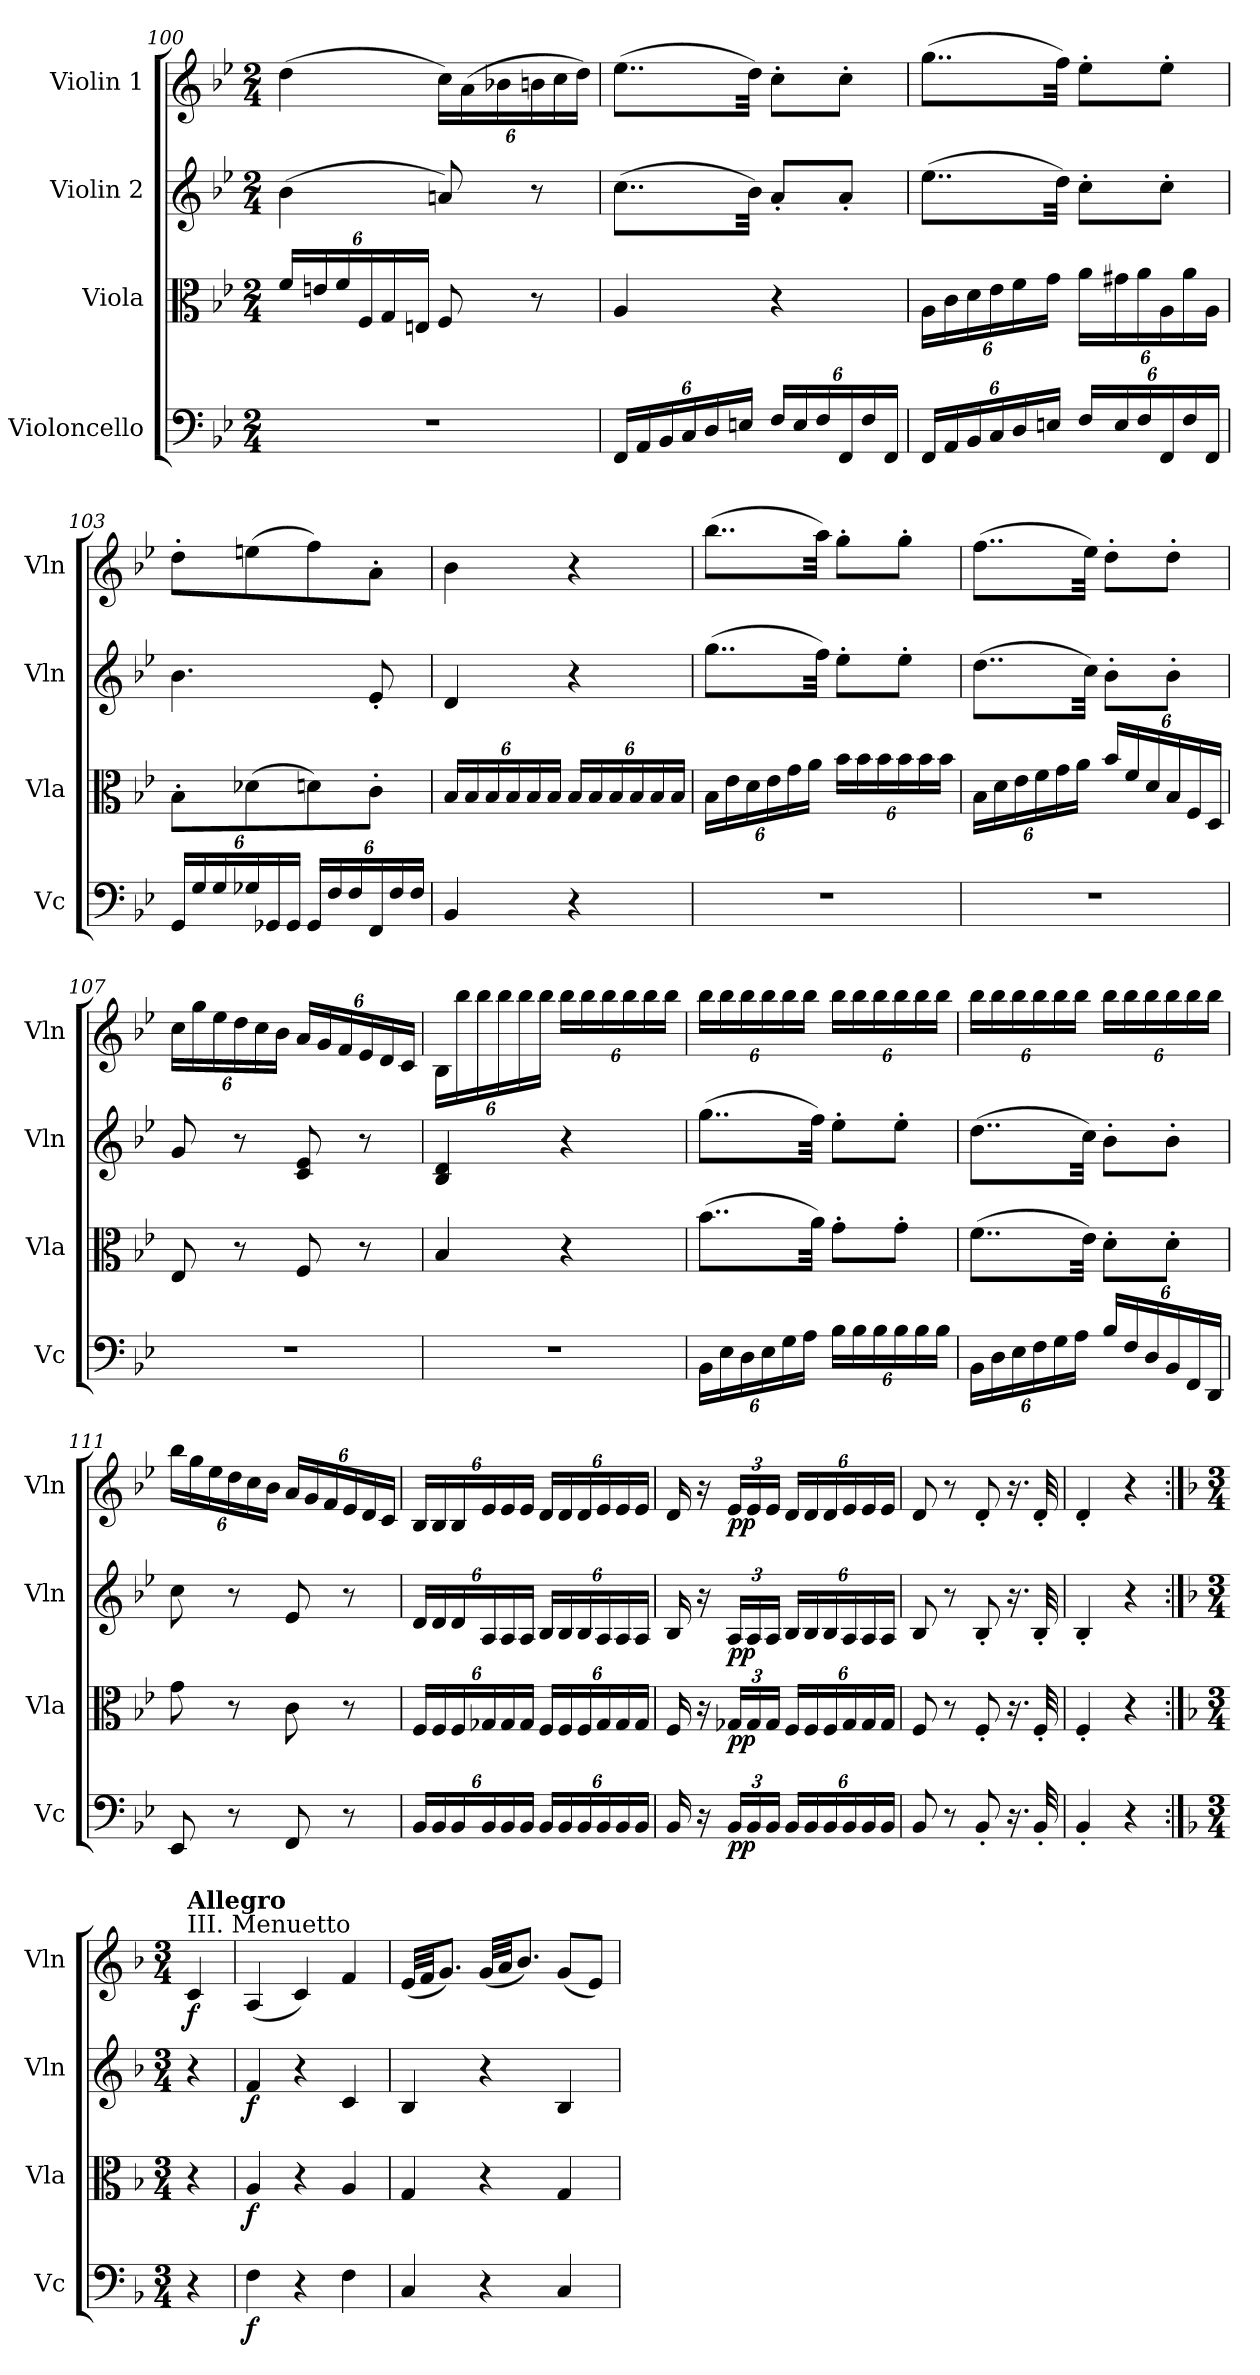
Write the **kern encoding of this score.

**kern	**dynam	**kern	**dynam	**kern	**dynam	**kern	**dynam
*part4	*part4	*part3	*part3	*part2	*part2	*part1	*part1
*staff4	*staff4	*staff3	*staff3	*staff2	*staff2	*staff1	*staff1
*I"Violoncello	*	*I"Viola	*	*I"Violin 2	*	*I"Violin 1	*
*I'Vc	*	*I'Vla	*	*I'Vln	*	*I'Vln	*
!!LO:LB:g=z
*clefF4	*	*clefC3	*	*clefG2	*	*clefG2	*
*k[b-e-]	*	*k[b-e-]	*	*k[b-e-]	*	*k[b-e-]	*
*M2/4	*	*M2/4	*	*M2/4	*	*M2/4	*
*	*	*Xbrackettup	*	*	*	*	*
=100	=100	=100	=100	=100	=100	=100	=100
2r	.	24f/LL	.	(4b-\	.	(4dd\	.
.	.	24en/	.	.	.	.	.
.	.	24f/	.	.	.	.	.
.	.	24F/	.	.	.	.	.
.	.	24G/	.	.	.	.	.
.	.	24En/JJ	.	.	.	.	.
*	*	*	*	*	*	*Xbrackettup	*
.	.	8F/	.	8an/)	.	24cc\LL)	.
.	.	.	.	.	.	(24a\	.
.	.	.	.	.	.	24b-X\	.
.	.	8r	.	8r	.	24bn\	.
.	.	.	.	.	.	24cc\	.
.	.	.	.	.	.	24dd\JJ)	.
=101	=101	=101	=101	=101	=101	=101	=101
*Xbrackettup	*	*	*	*	*	*	*
24FF/LL	.	4A/	.	(8..cc\L	.	(8..ee-\L	.
24AA/	.	.	.	.	.	.	.
24BB-/	.	.	.	.	.	.	.
24C/	.	.	.	.	.	.	.
24D/	.	.	.	.	.	.	.
24En/JJ	.	.	.	.	.	.	.
.	.	.	.	32b-\Jkk)	.	32dd\Jkk)	.
24F/LL	.	4r	.	8a'/L	.	8cc'\L	.
24E/	.	.	.	.	.	.	.
24F/	.	.	.	.	.	.	.
24FF/	.	.	.	8a'/J	.	8cc'\J	.
24F/	.	.	.	.	.	.	.
24FF/JJ	.	.	.	.	.	.	.
=102	=102	=102	=102	=102	=102	=102	=102
24FF/LL	.	24A\LL	.	(8..ee-\L	.	(8..gg\L	.
24AA/	.	24c\	.	.	.	.	.
24BB-/	.	24d\	.	.	.	.	.
24C/	.	24e-\	.	.	.	.	.
24D/	.	24f\	.	.	.	.	.
24En/JJ	.	24g\JJ	.	.	.	.	.
.	.	.	.	32dd\Jkk)	.	32ff\Jkk)	.
24F/LL	.	24a\LL	.	8cc'\L	.	8ee-'\L	.
24E/	.	24g#X\	.	.	.	.	.
24F/	.	24a\	.	.	.	.	.
24FF/	.	24A\	.	8cc'\J	.	8ee-'\J	.
24F/	.	24a\	.	.	.	.	.
24FF/JJ	.	24A\JJ	.	.	.	.	.
!!LO:LB:g=z
=103	=103	=103	=103	=103	=103	=103	=103
24GG/LL	.	8B-'\L	.	4.b-\	.	8dd'\L	.
24G/	.	.	.	.	.	.	.
24G/	.	.	.	.	.	.	.
24G-X/	.	(8d-X\	.	.	.	(8een\	.
24GG-X/	.	.	.	.	.	.	.
24GG-/JJ	.	.	.	.	.	.	.
24GG-/LL	.	8dn\)	.	.	.	8ff\)	.
24F/	.	.	.	.	.	.	.
24F/	.	.	.	.	.	.	.
24FF/	.	8c'\J	.	8e-'/	.	8a'\J	.
24F/	.	.	.	.	.	.	.
24F/JJ	.	.	.	.	.	.	.
!!LO:LB:g=z
=104	=104	=104	=104	=104	=104	=104	=104
4BB-/	.	24B-/LL	.	4d/	.	4b-\	.
.	.	24B-/	.	.	.	.	.
.	.	24B-/	.	.	.	.	.
.	.	24B-/	.	.	.	.	.
.	.	24B-/	.	.	.	.	.
.	.	24B-/JJ	.	.	.	.	.
4r	.	24B-/LL	.	4r	.	4r	.
.	.	24B-/	.	.	.	.	.
.	.	24B-/	.	.	.	.	.
.	.	24B-/	.	.	.	.	.
.	.	24B-/	.	.	.	.	.
.	.	24B-/JJ	.	.	.	.	.
=105	=105	=105	=105	=105	=105	=105	=105
2r	.	24B-\LL	.	(8..gg\L	.	(8..bb-\L	.
.	.	24e-\	.	.	.	.	.
.	.	24d\	.	.	.	.	.
.	.	24e-\	.	.	.	.	.
.	.	24g\	.	.	.	.	.
.	.	24a\JJ	.	.	.	.	.
.	.	.	.	32ff\Jkk)	.	32aa\Jkk)	.
.	.	24b-\LL	.	8ee-'\L	.	8gg'\L	.
.	.	24b-\	.	.	.	.	.
.	.	24b-\	.	.	.	.	.
.	.	24b-\	.	8ee-'\J	.	8gg'\J	.
.	.	24b-\	.	.	.	.	.
.	.	24b-\JJ	.	.	.	.	.
=106	=106	=106	=106	=106	=106	=106	=106
2r	.	24B-\LL	.	(8..dd\L	.	(8..ff\L	.
.	.	24d\	.	.	.	.	.
.	.	24e-\	.	.	.	.	.
.	.	24f\	.	.	.	.	.
.	.	24g\	.	.	.	.	.
.	.	24a\JJ	.	.	.	.	.
.	.	.	.	32cc\Jkk)	.	32ee-\Jkk)	.
.	.	24b-/LL	.	8b-'\L	.	8dd'\L	.
.	.	24f/	.	.	.	.	.
.	.	24d/	.	.	.	.	.
.	.	24B-/	.	8b-'\J	.	8dd'\J	.
.	.	24F/	.	.	.	.	.
.	.	24D/JJ	.	.	.	.	.
!!LO:PB:g=z
=107	=107	=107	=107	=107	=107	=107	=107
2r	.	8E-/	.	8g/	.	24cc\LL	.
.	.	.	.	.	.	24gg\	.
.	.	.	.	.	.	24ee-\	.
.	.	8r	.	8r	.	24dd\	.
.	.	.	.	.	.	24cc\	.
.	.	.	.	.	.	24b-\JJ	.
.	.	8F/	.	8c/ 8e-/	.	24a/LL	.
.	.	.	.	.	.	24g/	.
.	.	.	.	.	.	24f/	.
.	.	8r	.	8r	.	24e-/	.
.	.	.	.	.	.	24d/	.
.	.	.	.	.	.	24c/JJ	.
!!LO:LB:g=z
=108	=108	=108	=108	=108	=108	=108	=108
2r	.	4B-/	.	4B-/ 4d/	.	24B-\LL	.
.	.	.	.	.	.	24bb-\	.
.	.	.	.	.	.	24bb-\	.
.	.	.	.	.	.	24bb-\	.
.	.	.	.	.	.	24bb-\	.
.	.	.	.	.	.	24bb-\JJ	.
.	.	4r	.	4r	.	24bb-\LL	.
.	.	.	.	.	.	24bb-\	.
.	.	.	.	.	.	24bb-\	.
.	.	.	.	.	.	24bb-\	.
.	.	.	.	.	.	24bb-\	.
.	.	.	.	.	.	24bb-\JJ	.
=109	=109	=109	=109	=109	=109	=109	=109
24BB-\LL	.	(8..b-\L	.	(8..gg\L	.	24bb-\LL	.
24E-\	.	.	.	.	.	24bb-\	.
24D\	.	.	.	.	.	24bb-\	.
24E-\	.	.	.	.	.	24bb-\	.
24G\	.	.	.	.	.	24bb-\	.
24A\JJ	.	.	.	.	.	24bb-\JJ	.
.	.	32a\Jkk)	.	32ff\Jkk)	.	.	.
24B-\LL	.	8g'\L	.	8ee-'\L	.	24bb-\LL	.
24B-\	.	.	.	.	.	24bb-\	.
24B-\	.	.	.	.	.	24bb-\	.
24B-\	.	8g'\J	.	8ee-'\J	.	24bb-\	.
24B-\	.	.	.	.	.	24bb-\	.
24B-\JJ	.	.	.	.	.	24bb-\JJ	.
=110	=110	=110	=110	=110	=110	=110	=110
24BB-\LL	.	(8..f\L	.	(8..dd\L	.	24bb-\LL	.
24D\	.	.	.	.	.	24bb-\	.
24E-\	.	.	.	.	.	24bb-\	.
24F\	.	.	.	.	.	24bb-\	.
24G\	.	.	.	.	.	24bb-\	.
24A\JJ	.	.	.	.	.	24bb-\JJ	.
.	.	32e-\Jkk)	.	32cc\Jkk)	.	.	.
24B-/LL	.	8d'\L	.	8b-'\L	.	24bb-\LL	.
24F/	.	.	.	.	.	24bb-\	.
24D/	.	.	.	.	.	24bb-\	.
24BB-/	.	8d'\J	.	8b-'\J	.	24bb-\	.
24FF/	.	.	.	.	.	24bb-\	.
24DD/JJ	.	.	.	.	.	24bb-\JJ	.
!!LO:LB:g=z
=111	=111	=111	=111	=111	=111	=111	=111
8EE-/	.	8g\	.	8cc\	.	24bb-\LL	.
.	.	.	.	.	.	24gg\	.
.	.	.	.	.	.	24ee-\	.
8r	.	8r	.	8r	.	24dd\	.
.	.	.	.	.	.	24cc\	.
.	.	.	.	.	.	24b-\JJ	.
8FF/	.	8c\	.	8e-/	.	24a/LL	.
.	.	.	.	.	.	24g/	.
.	.	.	.	.	.	24f/	.
8r	.	8r	.	8r	.	24e-/	.
.	.	.	.	.	.	24d/	.
.	.	.	.	.	.	24c/JJ	.
=112	=112	=112	=112	=112	=112	=112	=112
*	*	*	*	*Xbrackettup	*	*	*
24BB-/LL	.	24F/LL	.	24d/LL	.	24B-/LL	.
24BB-/	.	24F/	.	24d/	.	24B-/	.
24BB-/	.	24F/	.	24d/	.	24B-/	.
24BB-/	.	24G-X/	.	24A/	.	24e-/	.
24BB-/	.	24G-/	.	24A/	.	24e-/	.
24BB-/JJ	.	24G-/JJ	.	24A/JJ	.	24e-/JJ	.
24BB-/LL	.	24F/LL	.	24B-/LL	.	24d/LL	.
24BB-/	.	24F/	.	24B-/	.	24d/	.
24BB-/	.	24F/	.	24B-/	.	24d/	.
24BB-/	.	24G-/	.	24A/	.	24e-/	.
24BB-/	.	24G-/	.	24A/	.	24e-/	.
24BB-/JJ	.	24G-/JJ	.	24A/JJ	.	24e-/JJ	.
=113	=113	=113	=113	=113	=113	=113	=113
16BB-/	.	16F/	.	16B-/	.	16d/	.
16r	.	16r	.	16r	.	16r	.
!	!LO:DY:b	!	!LO:DY:b	!	!LO:DY:b	!	!LO:DY:b
24BB-/LL	pp	24G-X/LL	pp	24A/LL	pp	24e-/LL	pp
24BB-/	.	24G-/	.	24A/	.	24e-/	.
24BB-/JJ	.	24G-/JJ	.	24A/JJ	.	24e-/JJ	.
24BB-/LL	.	24F/LL	.	24B-/LL	.	24d/LL	.
24BB-/	.	24F/	.	24B-/	.	24d/	.
24BB-/	.	24F/	.	24B-/	.	24d/	.
24BB-/	.	24G-/	.	24A/	.	24e-/	.
24BB-/	.	24G-/	.	24A/	.	24e-/	.
24BB-/JJ	.	24G-/JJ	.	24A/JJ	.	24e-/JJ	.
!!LO:LB:g=z
=114	=114	=114	=114	=114	=114	=114	=114
8BB-/	.	8F/	.	8B-/	.	8d/	.
8r	.	8r	.	8r	.	8r	.
8BB-'/	.	8F'/	.	8B-'/	.	8d'/	.
16.r	.	16.r	.	16.r	.	16.r	.
32BB-'/	.	32F'/	.	32B-'/	.	32d'/	.
=115	=115	=115	=115	=115	=115	=115	=115
4BB-'/	.	4F'/	.	4B-'/	.	4d'/	.
4r	.	4r	.	4r	.	4r	.
!!LO:PB:g=z
=:|!	=:|!	=:|!	=:|!	=:|!	=:|!	=:|!	=:|!
*k[b-]	*	*k[b-]	*	*k[b-]	*	*k[b-]	*
*M3/4	*	*M3/4	*	*M3/4	*	*M3/4	*
*	*	*	*	*	*	*MM132	*
!	!	!	!	!	!	!LO:TX:a:t=III. Menuetto	!
!	!	!	!	!	!	!LO:TX:a:B:t=Allegro	!
!	!	!	!	!	!	!	!LO:DY:b
4r	.	4r	.	4r	.	4c/	f
=1	=1	=1	=1	=1	=1	=1	=1
!	!LO:DY:b	!	!LO:DY:b	!	!LO:DY:b	!	!
4F\	f	4A/	f	4f/	f	(4A/	.
4r	.	4r	.	4r	.	4c/)	.
4F\	.	4A/	.	4c/	.	4f/	.
=2	=2	=2	=2	=2	=2	=2	=2
4C/	.	4G/	.	4B-/	.	(32e/LLL	.
.	.	.	.	.	.	32f/JJ	.
.	.	.	.	.	.	8.g/J)	.
4r	.	4r	.	4r	.	(32g/LLL	.
.	.	.	.	.	.	32a/JJ	.
.	.	.	.	.	.	8.b-/J)	.
4C/	.	4G/	.	4B-/	.	(8g/L	.
.	.	.	.	.	.	8e/J)	.
=	=	=	=	=	=	=	=
*-	*-	*-	*-	*-	*-	*-	*-
